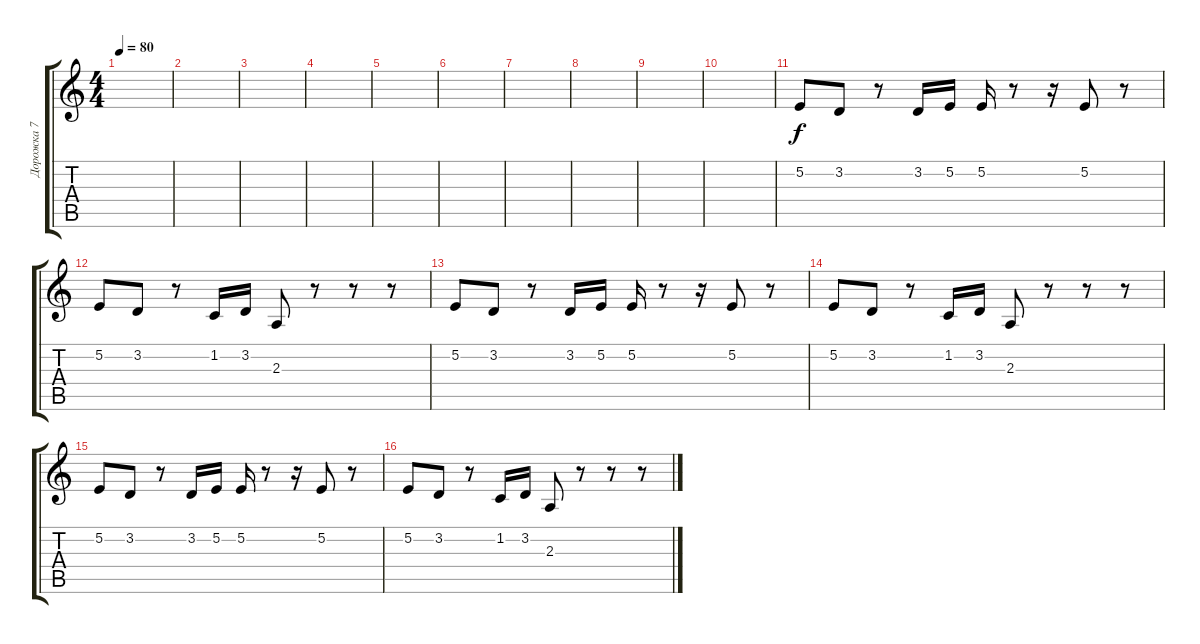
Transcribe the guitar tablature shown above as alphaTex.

\track ("Дорожка 7" "Дорожка 7") {instrument tremolostrings}
\staff {score tabs}
\tuning (E4 B3 G3 D3 A2 E2) {hide}
\ts (4 4)
\tempo 80
\clef g2
\ks c
|
|
|
|
|
|
|
|
|
|
5.2.8 3.2.8 r.8 3.2.16 5.2.16 5.2.16 r.8 r.16 5.2.8 r.8 |
5.2.8 3.2.8 r.8 1.2.16 3.2.16 2.3.8 r.8 r.8 r.8 |
5.2.8 3.2.8 r.8 3.2.16 5.2.16 5.2.16 r.8 r.16 5.2.8 r.8 |
5.2.8 3.2.8 r.8 1.2.16 3.2.16 2.3.8 r.8 r.8 r.8 |
5.2.8 3.2.8 r.8 3.2.16 5.2.16 5.2.16 r.8 r.16 5.2.8 r.8 |
5.2.8 3.2.8 r.8 1.2.16 3.2.16 2.3.8 r.8 r.8 r.8
